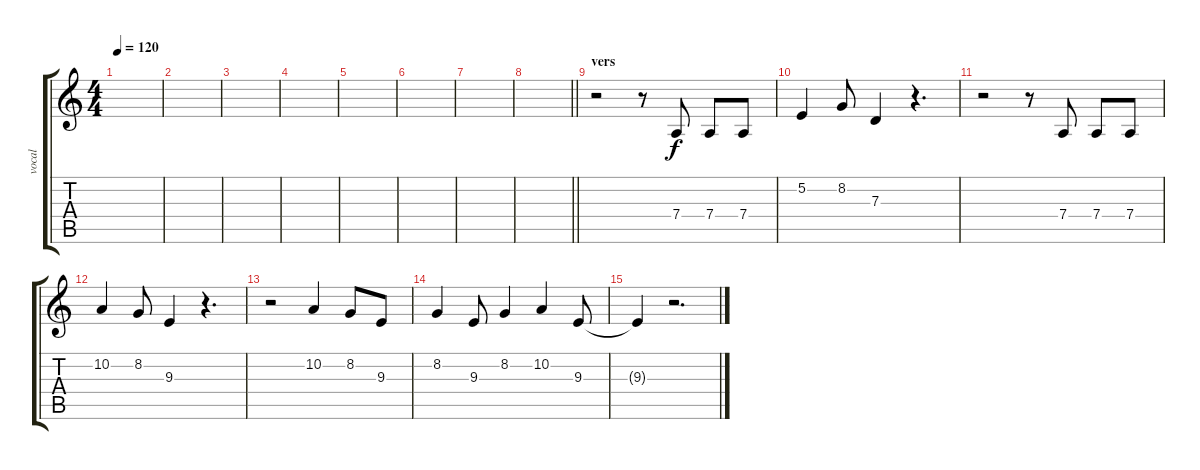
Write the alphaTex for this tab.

\track ("vocal" "vocal") {instrument lead6voice}
\staff {score tabs}
\tuning (E4 B3 G3 D3 A2 E2) {hide}
\ts (4 4)
\tempo 120
\clef g2
\ks c
|
|
|
|
|
|
|
\barLineRight lightlight
|
\section ("" "vers")
r.2 r.8 7.4.8 7.4.8 7.4.8 |
5.2.4 8.2.8 7.3.4 r.4{d} |
r.2 r.8 7.4.8 7.4.8 7.4.8 |
10.2.4 8.2.8 9.3.4 r.4{d} |
r.2 10.2.4 8.2.8 9.3.8 |
8.2.4 9.3.8 8.2.4 10.2.4 9.3.8 |
9.3{t}.4 r.2{d}
